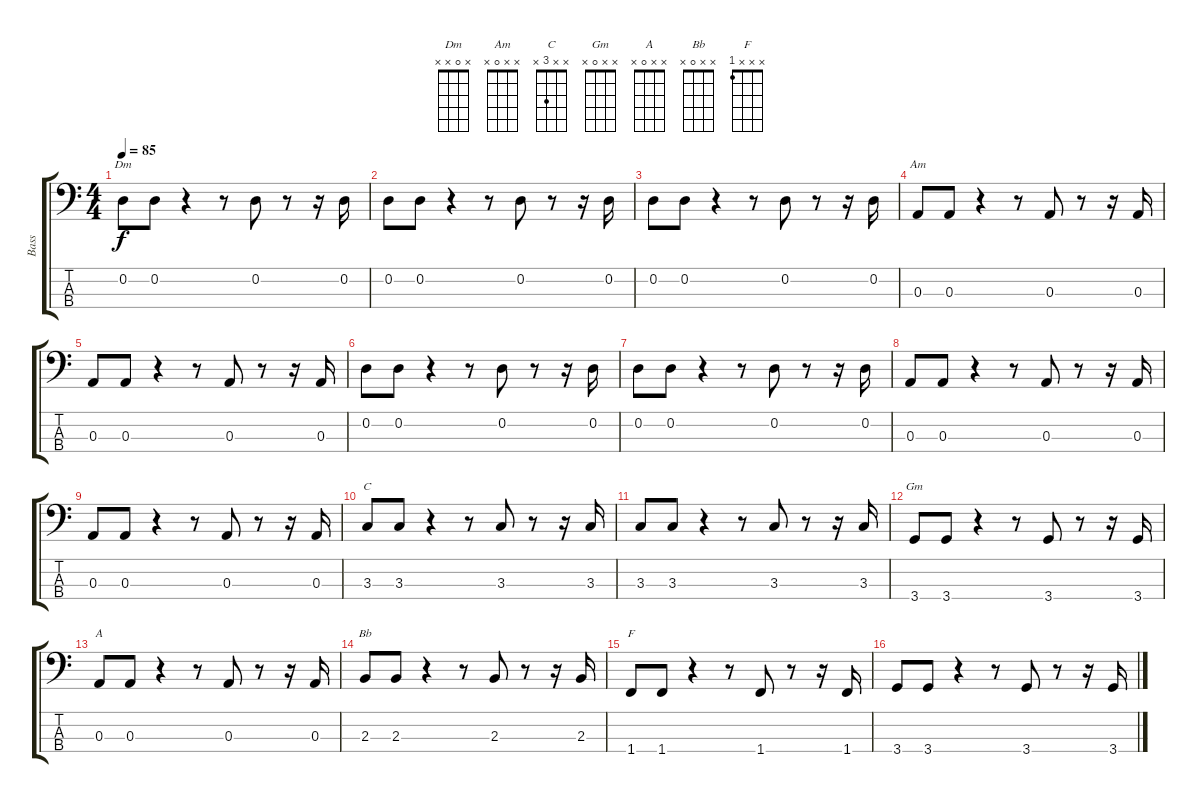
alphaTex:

\track ("Bass" "Bass") {instrument electricbassfinger}
\staff {score tabs}
\tuning (G2 D2 A1 E1) {hide}
\chord ("Dm" x 0 x x)
\chord ("Am" x x 0 x)
\chord ("C" x x 3 x)
\chord ("Gm" x x 0 x)
\chord ("A" x x 0 x)
\chord ("Bb" x x 0 x)
\chord ("F" x x x 1)
\ts (4 4)
\tempo 85
\clef f4
\ks c
0.2.8{ch "Dm" dy f} 0.2.8 r.4 r.8 0.2.8 r.8 r.16 0.2.16 |
0.2.8 0.2.8 r.4 r.8 0.2.8 r.8 r.16 0.2.16 |
0.2.8 0.2.8 r.4 r.8 0.2.8 r.8 r.16 0.2.16 |
0.3.8{ch "Am"} 0.3.8 r.4 r.8 0.3.8 r.8 r.16 0.3.16 |
0.3.8 0.3.8 r.4 r.8 0.3.8 r.8 r.16 0.3.16 |
0.2.8 0.2.8 r.4 r.8 0.2.8 r.8 r.16 0.2.16 |
0.2.8 0.2.8 r.4 r.8 0.2.8 r.8 r.16 0.2.16 |
0.3.8 0.3.8 r.4 r.8 0.3.8 r.8 r.16 0.3.16 |
0.3.8 0.3.8 r.4 r.8 0.3.8 r.8 r.16 0.3.16 |
3.3.8{ch "C"} 3.3.8 r.4 r.8 3.3.8 r.8 r.16 3.3.16 |
3.3.8 3.3.8 r.4 r.8 3.3.8 r.8 r.16 3.3.16 |
3.4.8{ch "Gm"} 3.4.8 r.4 r.8 3.4.8 r.8 r.16 3.4.16 |
0.3.8{ch "A"} 0.3.8 r.4 r.8 0.3.8 r.8 r.16 0.3.16 |
2.3.8{ch "Bb"} 2.3.8 r.4 r.8 2.3.8 r.8 r.16 2.3.16 |
1.4.8{ch "F"} 1.4.8 r.4 r.8 1.4.8 r.8 r.16 1.4.16 |
3.4.8 3.4.8 r.4 r.8 3.4.8 r.8 r.16 3.4.16
